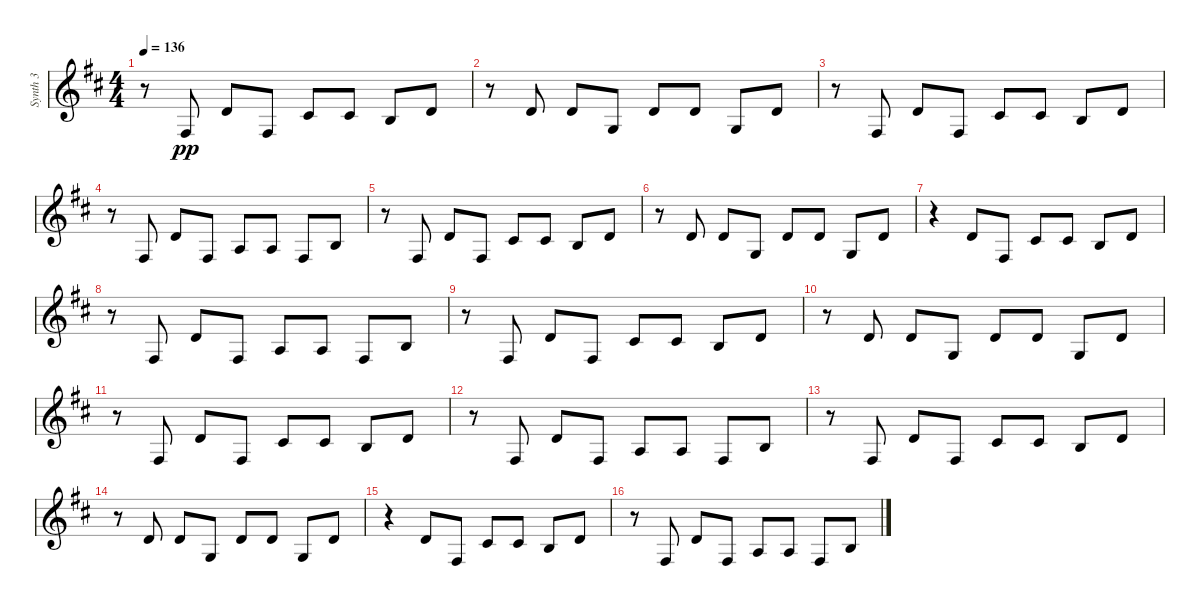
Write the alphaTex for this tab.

\track ("Synth 3" "Synth 3") {instrument kalimba}
\staff {score}
\tuning (E4 B3 G3 D3 A2 E2) {hide}
\ts (4 4)
\tempo 136
\clef g2
\ks bminor
r.8{dy pp} 4.4.8 3.2.8 4.4.8 2.2.8 2.2.8 0.2.8 3.2.8 |
r.8 3.2.8 3.2.8 0.3.8 3.2.8 3.2.8 0.3.8 3.2.8 |
r.8 4.4.8 3.2.8 4.4.8 2.2.8 2.2.8 0.2.8 3.2.8 |
r.8 4.4.8 3.2.8 4.4.8 2.3.8 2.3.8 4.4.8 0.2.8 |
r.8 4.4.8 3.2.8 4.4.8 2.2.8 2.2.8 0.2.8 3.2.8 |
r.8 3.2.8 3.2.8 0.3.8 3.2.8 3.2.8 0.3.8 3.2.8 |
r.4 3.2.8 4.4.8 2.2.8 2.2.8 0.2.8 3.2.8 |
r.8 4.4.8 3.2.8 4.4.8 2.3.8 2.3.8 4.4.8 0.2.8 |
r.8 4.4.8 3.2.8 4.4.8 2.2.8 2.2.8 0.2.8 3.2.8 |
r.8 3.2.8 3.2.8 0.3.8 3.2.8 3.2.8 0.3.8 3.2.8 |
r.8 4.4.8 3.2.8 4.4.8 2.2.8 2.2.8 0.2.8 3.2.8 |
r.8 4.4.8 3.2.8 4.4.8 2.3.8 2.3.8 4.4.8 0.2.8 |
r.8 4.4.8 3.2.8 4.4.8 2.2.8 2.2.8 0.2.8 3.2.8 |
r.8 3.2.8 3.2.8 0.3.8 3.2.8 3.2.8 0.3.8 3.2.8 |
r.4 3.2.8 4.4.8 2.2.8 2.2.8 0.2.8 3.2.8 |
r.8 4.4.8 3.2.8 4.4.8 2.3.8 2.3.8 4.4.8 0.2.8
